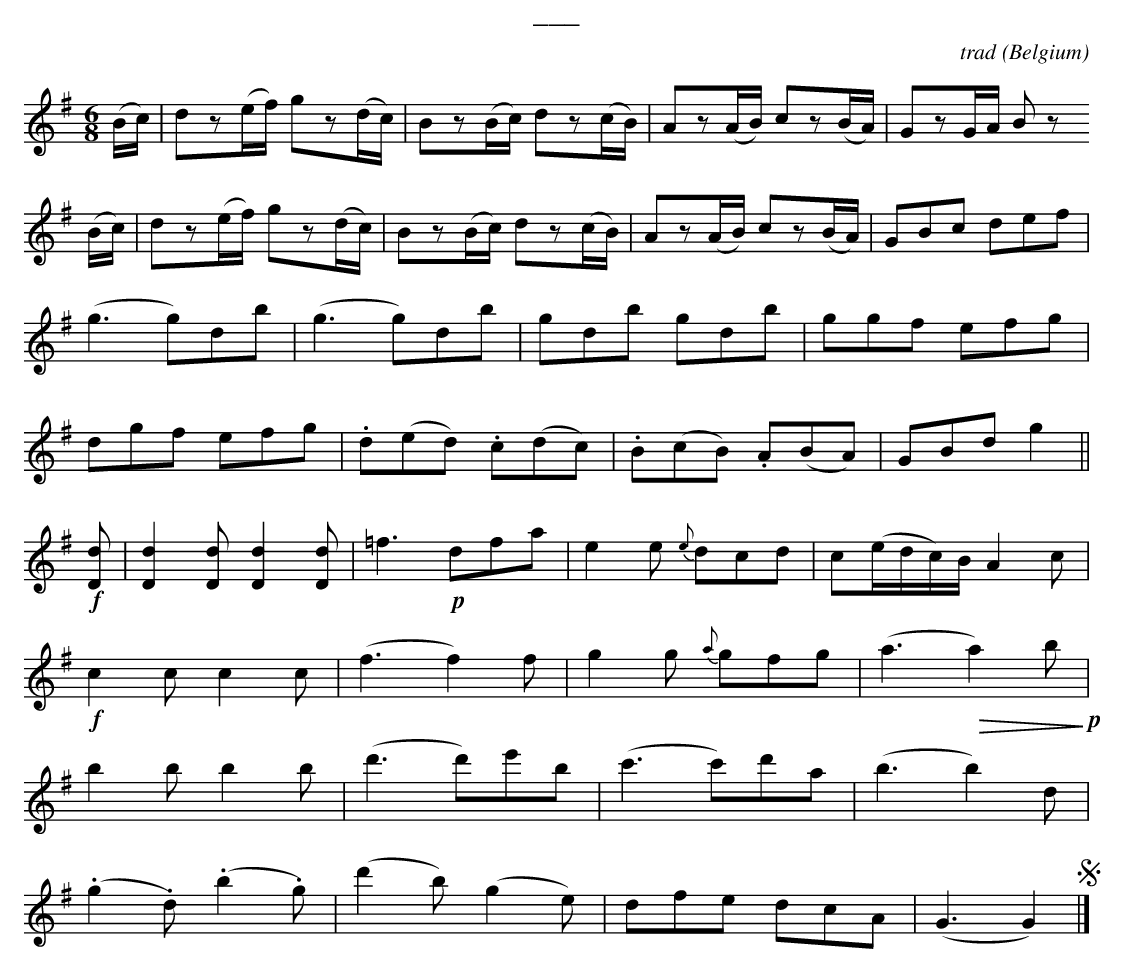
X:1
T:___
C:trad
O:Belgium
M:6/8
L:1/16
K:Gmaj
(Bc)|d2z2(ef) g2z2(dc)|B2z2(Bc) d2z2(cB)|A2z2(AB) c2z2(BA)|G2z2GA B2z2
(Bc)|d2z2(ef) g2z2(dc)|B2z2(Bc) d2z2(cB)|A2z2(AB) c2z2(BA)|G2B2c2 d2e2f2|
(g6 g2)d2b2|(g6 g2)d2b2|g2d2b2 g2d2b2|g2g2f2 e2f2g2|
d2g2f2 e2f2g2|.d2(e2d2) .c2(d2c2)|.B2(c2B2) .A2(B2A2)|G2B2d2 g4||
!f![Dd]2|[Dd]4[Dd]2 [Dd]4[Dd]2|=f6 !p!d2f2a2|e4e2 {e}d2c2d2|c2(edc)B A4c2|
!f!c4c2 c4c2|(f6 f4)f2|g4g2 {a}g2f2g2|(a6 !diminuendo(!a4)b2!diminuendo)!!p! |
b4b2 b4b2|(d'6 d'2)e'2b2|(c'6 c'2)d'2a2|(b6 b4)d2|
(.g4.d2) (.b4.g2)|(d'4b2) (g4e2)|d2f2e2 d2c2A2|(G6 G4)!segno!|]
